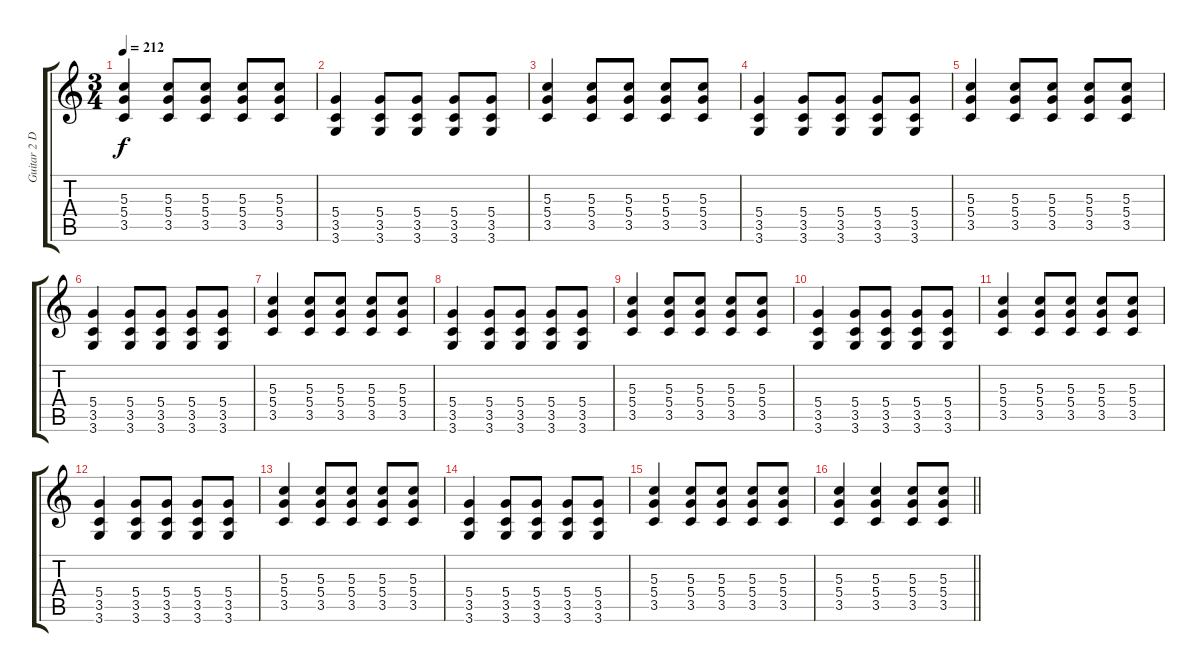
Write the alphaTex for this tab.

\track ("Guitar 2 D" "Guitar 2 D") {instrument overdrivenguitar}
\staff {score tabs}
\tuning (E4 B3 G3 D3 A2 E2) {hide}
\ts (3 4)
\tempo 212
\clef g2
\ks c
(5.3 5.4 3.5).4{dy f} (5.3 5.4 3.5).8 (5.3 5.4 3.5).8 (5.3 5.4 3.5).8 (5.3 5.4 3.5).8 |
(5.4 3.5 3.6).4 (5.4 3.5 3.6).8 (5.4 3.5 3.6).8 (5.4 3.5 3.6).8 (5.4 3.5 3.6).8 |
(5.3 5.4 3.5).4 (5.3 5.4 3.5).8 (5.3 5.4 3.5).8 (5.3 5.4 3.5).8 (5.3 5.4 3.5).8 |
(5.4 3.5 3.6).4 (5.4 3.5 3.6).8 (5.4 3.5 3.6).8 (5.4 3.5 3.6).8 (5.4 3.5 3.6).8 |
(5.3 5.4 3.5).4 (5.3 5.4 3.5).8 (5.3 5.4 3.5).8 (5.3 5.4 3.5).8 (5.3 5.4 3.5).8 |
(5.4 3.5 3.6).4 (5.4 3.5 3.6).8 (5.4 3.5 3.6).8 (5.4 3.5 3.6).8 (5.4 3.5 3.6).8 |
(5.3 5.4 3.5).4 (5.3 5.4 3.5).8 (5.3 5.4 3.5).8 (5.3 5.4 3.5).8 (5.3 5.4 3.5).8 |
(5.4 3.5 3.6).4 (5.4 3.5 3.6).8 (5.4 3.5 3.6).8 (5.4 3.5 3.6).8 (5.4 3.5 3.6).8 |
(5.3 5.4 3.5).4 (5.3 5.4 3.5).8 (5.3 5.4 3.5).8 (5.3 5.4 3.5).8 (5.3 5.4 3.5).8 |
(5.4 3.5 3.6).4 (5.4 3.5 3.6).8 (5.4 3.5 3.6).8 (5.4 3.5 3.6).8 (5.4 3.5 3.6).8 |
(5.3 5.4 3.5).4 (5.3 5.4 3.5).8 (5.3 5.4 3.5).8 (5.3 5.4 3.5).8 (5.3 5.4 3.5).8 |
(5.4 3.5 3.6).4 (5.4 3.5 3.6).8 (5.4 3.5 3.6).8 (5.4 3.5 3.6).8 (5.4 3.5 3.6).8 |
(5.3 5.4 3.5).4 (5.3 5.4 3.5).8 (5.3 5.4 3.5).8 (5.3 5.4 3.5).8 (5.3 5.4 3.5).8 |
(5.4 3.5 3.6).4 (5.4 3.5 3.6).8 (5.4 3.5 3.6).8 (5.4 3.5 3.6).8 (5.4 3.5 3.6).8 |
(5.3 5.4 3.5).4 (5.3 5.4 3.5).8 (5.3 5.4 3.5).8 (5.3 5.4 3.5).8 (5.3 5.4 3.5).8 |
\barLineRight lightlight
(5.3 5.4 3.5).4 (5.3 5.4 3.5).4 (5.3 5.4 3.5).8 (5.3 5.4 3.5).8
